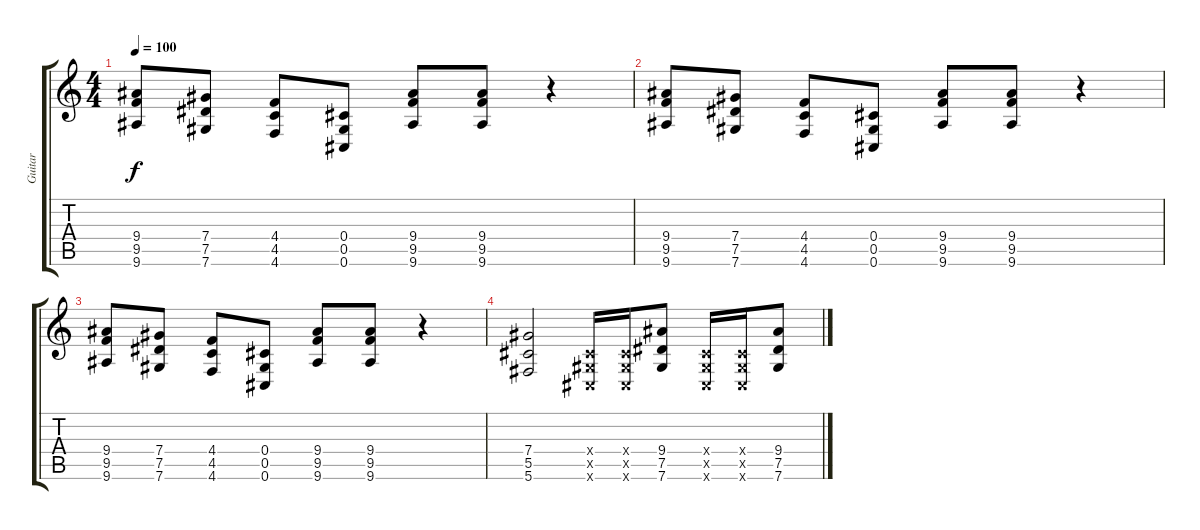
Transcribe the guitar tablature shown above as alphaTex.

\track ("Guitar" "Guitar") {instrument distortionguitar}
\staff {score tabs}
\tuning (Eb4 Bb3 Gb3 Db3 Ab2 Db2) {hide}
\ts (4 4)
\tempo 100
\clef g2
\ks c
(9.4 9.5 9.6).8{dy f} (7.4 7.5 7.6).8 (4.4 4.5 4.6).8 (0.4 0.5 0.6).8 (9.4 9.5 9.6).8 (9.4 9.5 9.6).8 r.4 |
(9.4 9.5 9.6).8 (7.4 7.5 7.6).8 (4.4 4.5 4.6).8 (0.4 0.5 0.6).8 (9.4 9.5 9.6).8 (9.4 9.5 9.6).8 r.4 |
(9.4 9.5 9.6).8 (7.4 7.5 7.6).8 (4.4 4.5 4.6).8 (0.4 0.5 0.6).8 (9.4 9.5 9.6).8 (9.4 9.5 9.6).8 r.4 |
(7.4 5.5 5.6).2 (0.4{x} 0.5{x} 0.6{x}).16 (0.4{x} 0.5{x} 0.6{x}).16 (9.4 7.5 7.6).8 (0.4{x} 0.5{x} 0.6{x}).16 (0.4{x} 0.5{x} 0.6{x}).16 (9.4 7.5 7.6).8
